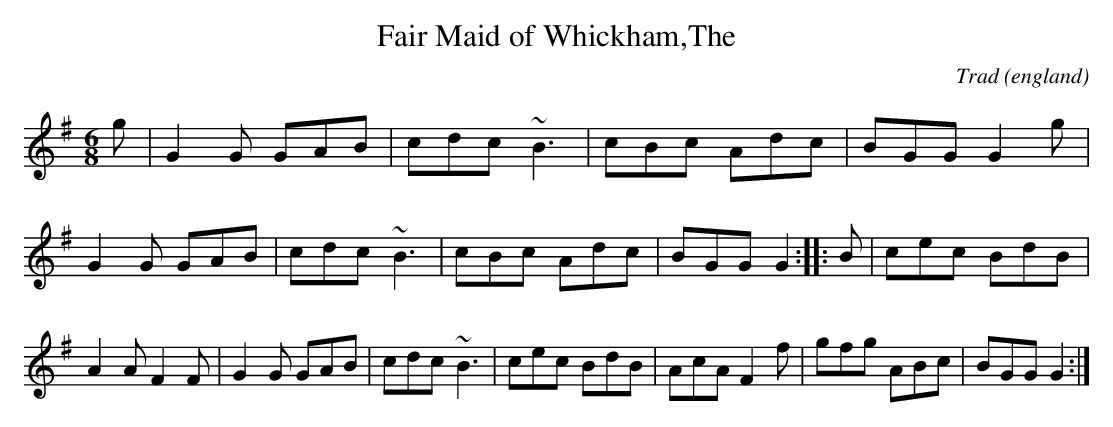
X:1
T:Fair Maid of Whickham,The
O:england
C:Trad
M:6/8
K:G
g|G2 G GAB |cdc ~B3| cBc Adc| BGG G2 g| G2 G GAB| cdc ~B3| cBc Adc | BGG G2::\
B| cec BdB| A2 A F2 F|G2 G GAB| cdc ~B3| cec BdB| AcA F2f|gfg ABc| BGG G2:|
